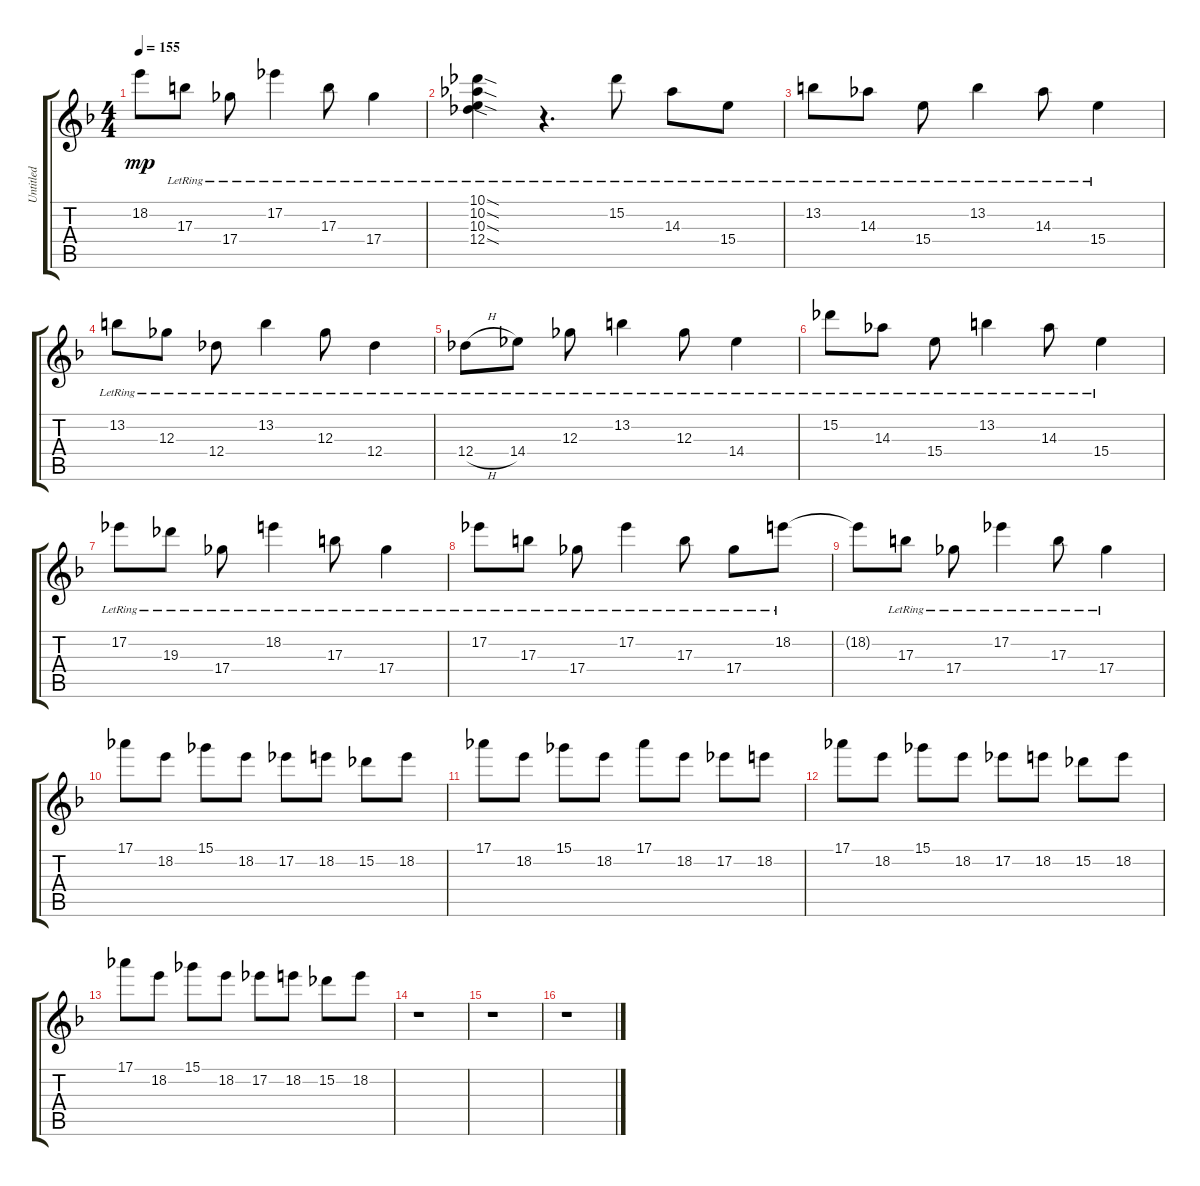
\track ("Untitled" "Untitled") {instrument electricguitarjazz}
\staff {score tabs}
\tuning (Eb4 Bb3 Gb3 Db3 Ab2 Db2) {hide}
\ts (4 4)
\tempo 155
\clef g2
\ks f
18.2{t}.8{dy mp} 17.3{lr}.8 17.4{lr}.8 17.2{lr}.4 17.3{lr}.8 17.4{lr}.4 |
(10.1{sod lr} 10.2{sod lr} 10.3{sod lr} 12.4{sod lr}).4 r.4{d} 15.2{lr}.8 14.3{lr}.8 15.4{lr}.8 |
13.2{lr}.8 14.3{lr}.8 15.4{lr}.8 13.2{lr}.4 14.3{lr}.8 15.4{lr}.4 |
13.2{lr}.8 12.3{lr}.8 12.4{lr}.8 13.2{lr}.4 12.3{lr}.8 12.4{lr}.4 |
12.4{h lr}.8 14.4{lr}.8 12.3{lr}.8 13.2{lr}.4 12.3{lr}.8 14.4{lr}.4 |
15.2{lr}.8 14.3{lr}.8 15.4{lr}.8 13.2{lr}.4 14.3{lr}.8 15.4{lr}.4 |
17.2{lr}.8 19.3{lr}.8 17.4{lr}.8 18.2{lr}.4 17.3{lr}.8 17.4{lr}.4 |
17.2{lr}.8 17.3{lr}.8 17.4{lr}.8 17.2{lr}.4 17.3{lr}.8 17.4{lr}.8 18.2{lr}.8 |
18.2{t}.8 17.3{lr}.8 17.4{lr}.8 17.2{lr}.4 17.3{lr}.8 17.4{lr}.4 |
17.1.8 18.2.8 15.1.8 18.2.8 17.2.8 18.2.8 15.2.8 18.2.8 |
17.1.8 18.2.8 15.1.8 18.2.8 17.1.8 18.2.8 17.2.8 18.2.8 |
17.1.8 18.2.8 15.1.8 18.2.8 17.2.8 18.2.8 15.2.8 18.2.8 |
17.1.8 18.2.8 15.1.8 18.2.8 17.2.8 18.2.8 15.2.8 18.2.8 |
r.1 |
r.1 |
r.1
